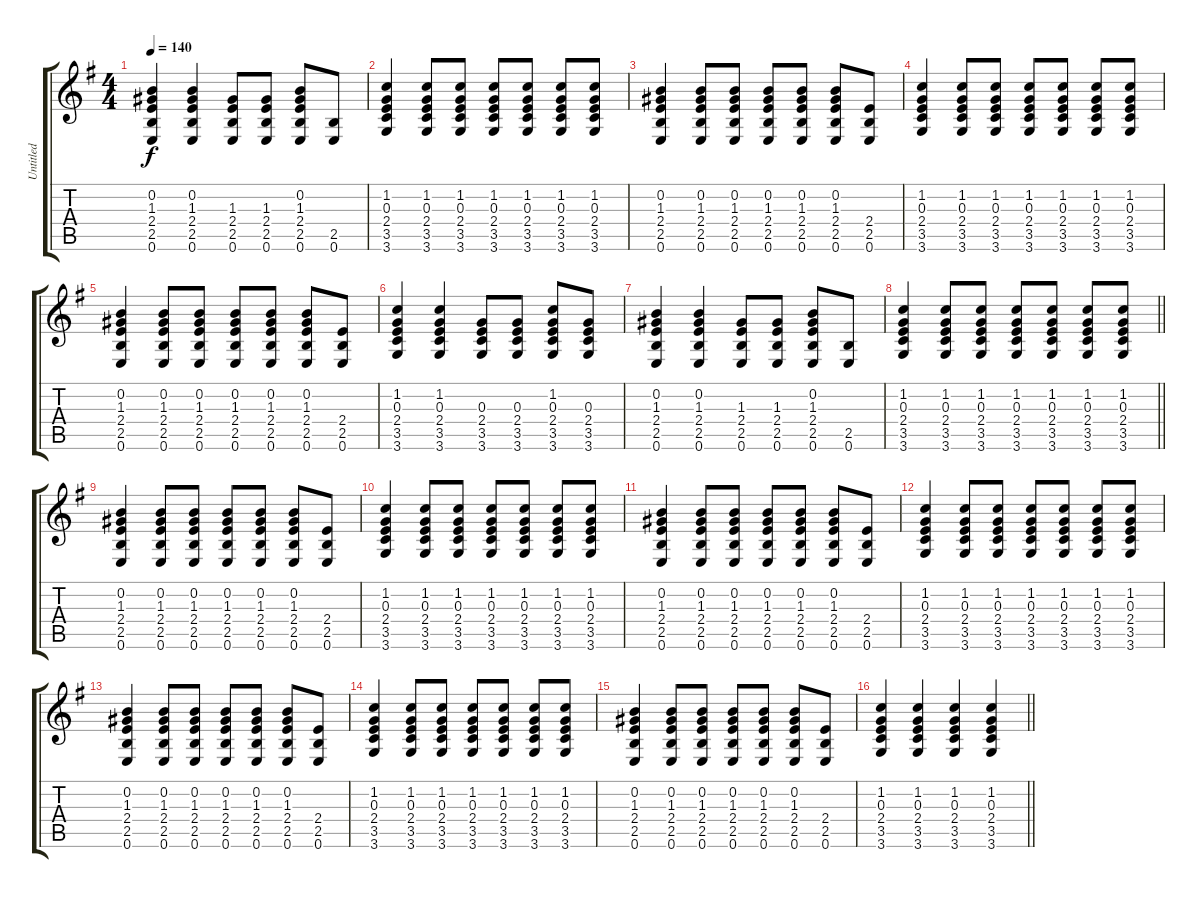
\track ("Untitled" "Untitled") {instrument acousticguitarsteel}
\staff {score tabs}
\tuning (E4 B3 G3 D3 A2 E2) {hide}
\ts (4 4)
\tempo 140
\clef g2
\ks g
(0.2 1.3 2.4 2.5 0.6).4{dy f} (0.2 1.3 2.4 2.5 0.6).4 (1.3 2.4 2.5 0.6).8 (1.3 2.4 2.5 0.6).8 (0.2 1.3 2.4 2.5 0.6).8 (2.5 0.6).8 |
(1.2 0.3 2.4 3.5 3.6).4 (1.2 0.3 2.4 3.5 3.6).8 (1.2 0.3 2.4 3.5 3.6).8 (1.2 0.3 2.4 3.5 3.6).8 (1.2 0.3 2.4 3.5 3.6).8 (1.2 0.3 2.4 3.5 3.6).8 (1.2 0.3 2.4 3.5 3.6).8 |
(0.2 1.3 2.4 2.5 0.6).4 (0.2 1.3 2.4 2.5 0.6).8 (0.2 1.3 2.4 2.5 0.6).8 (0.2 1.3 2.4 2.5 0.6).8 (0.2 1.3 2.4 2.5 0.6).8 (0.2 1.3 2.4 2.5 0.6).8 (2.4 2.5 0.6).8 |
(1.2 0.3 2.4 3.5 3.6).4 (1.2 0.3 2.4 3.5 3.6).8 (1.2 0.3 2.4 3.5 3.6).8 (1.2 0.3 2.4 3.5 3.6).8 (1.2 0.3 2.4 3.5 3.6).8 (1.2 0.3 2.4 3.5 3.6).8 (1.2 0.3 2.4 3.5 3.6).8 |
(0.2 1.3 2.4 2.5 0.6).4 (0.2 1.3 2.4 2.5 0.6).8 (0.2 1.3 2.4 2.5 0.6).8 (0.2 1.3 2.4 2.5 0.6).8 (0.2 1.3 2.4 2.5 0.6).8 (0.2 1.3 2.4 2.5 0.6).8 (2.4 2.5 0.6).8 |
(1.2 0.3 2.4 3.5 3.6).4 (1.2 0.3 2.4 3.5 3.6).4 (0.3 2.4 3.5 3.6).8 (0.3 2.4 3.5 3.6).8 (1.2 0.3 2.4 3.5 3.6).8 (0.3 2.4 3.5 3.6).8 |
(0.2 1.3 2.4 2.5 0.6).4 (0.2 1.3 2.4 2.5 0.6).4 (1.3 2.4 2.5 0.6).8 (1.3 2.4 2.5 0.6).8 (0.2 1.3 2.4 2.5 0.6).8 (2.5 0.6).8 |
\barLineRight lightlight
(1.2 0.3 2.4 3.5 3.6).4 (1.2 0.3 2.4 3.5 3.6).8 (1.2 0.3 2.4 3.5 3.6).8 (1.2 0.3 2.4 3.5 3.6).8 (1.2 0.3 2.4 3.5 3.6).8 (1.2 0.3 2.4 3.5 3.6).8 (1.2 0.3 2.4 3.5 3.6).8 |
(0.2 1.3 2.4 2.5 0.6).4 (0.2 1.3 2.4 2.5 0.6).8 (0.2 1.3 2.4 2.5 0.6).8 (0.2 1.3 2.4 2.5 0.6).8 (0.2 1.3 2.4 2.5 0.6).8 (0.2 1.3 2.4 2.5 0.6).8 (2.4 2.5 0.6).8 |
(1.2 0.3 2.4 3.5 3.6).4 (1.2 0.3 2.4 3.5 3.6).8 (1.2 0.3 2.4 3.5 3.6).8 (1.2 0.3 2.4 3.5 3.6).8 (1.2 0.3 2.4 3.5 3.6).8 (1.2 0.3 2.4 3.5 3.6).8 (1.2 0.3 2.4 3.5 3.6).8 |
(0.2 1.3 2.4 2.5 0.6).4 (0.2 1.3 2.4 2.5 0.6).8 (0.2 1.3 2.4 2.5 0.6).8 (0.2 1.3 2.4 2.5 0.6).8 (0.2 1.3 2.4 2.5 0.6).8 (0.2 1.3 2.4 2.5 0.6).8 (2.4 2.5 0.6).8 |
(1.2 0.3 2.4 3.5 3.6).4 (1.2 0.3 2.4 3.5 3.6).8 (1.2 0.3 2.4 3.5 3.6).8 (1.2 0.3 2.4 3.5 3.6).8 (1.2 0.3 2.4 3.5 3.6).8 (1.2 0.3 2.4 3.5 3.6).8 (1.2 0.3 2.4 3.5 3.6).8 |
(0.2 1.3 2.4 2.5 0.6).4 (0.2 1.3 2.4 2.5 0.6).8 (0.2 1.3 2.4 2.5 0.6).8 (0.2 1.3 2.4 2.5 0.6).8 (0.2 1.3 2.4 2.5 0.6).8 (0.2 1.3 2.4 2.5 0.6).8 (2.4 2.5 0.6).8 |
(1.2 0.3 2.4 3.5 3.6).4 (1.2 0.3 2.4 3.5 3.6).8 (1.2 0.3 2.4 3.5 3.6).8 (1.2 0.3 2.4 3.5 3.6).8 (1.2 0.3 2.4 3.5 3.6).8 (1.2 0.3 2.4 3.5 3.6).8 (1.2 0.3 2.4 3.5 3.6).8 |
(0.2 1.3 2.4 2.5 0.6).4 (0.2 1.3 2.4 2.5 0.6).8 (0.2 1.3 2.4 2.5 0.6).8 (0.2 1.3 2.4 2.5 0.6).8 (0.2 1.3 2.4 2.5 0.6).8 (0.2 1.3 2.4 2.5 0.6).8 (2.4 2.5 0.6).8 |
\barLineRight lightlight
(1.2 0.3 2.4 3.5 3.6).4 (1.2 0.3 2.4 3.5 3.6).4 (1.2 0.3 2.4 3.5 3.6).4 (1.2 0.3 2.4 3.5 3.6).4
